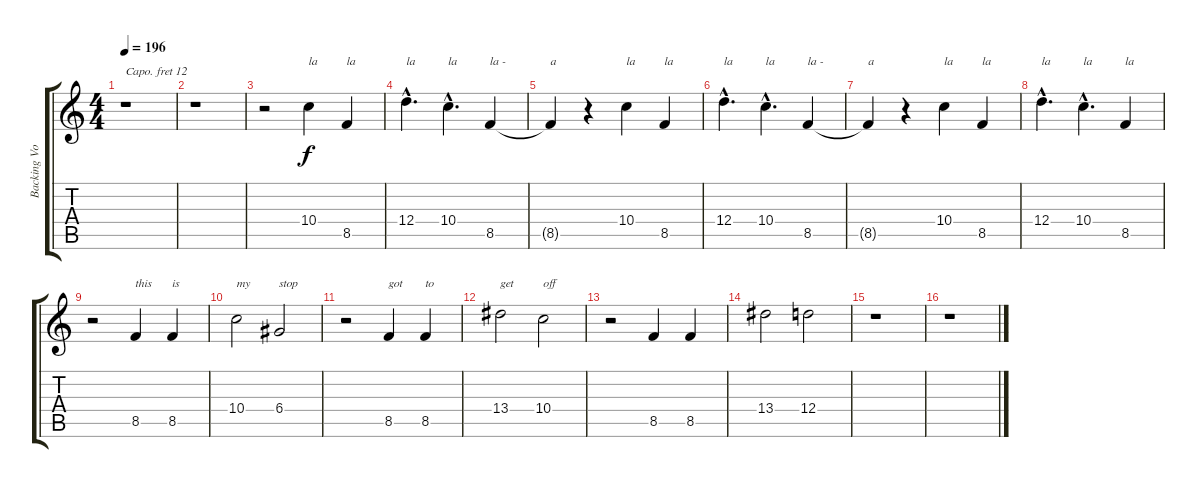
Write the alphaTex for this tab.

\track ("Backing Vocal arrangement" "Backing Vo") {instrument blownbottle}
\staff {score tabs}
\capo 12
\tuning (E4 B3 G3 D3 A2 E2) {hide}
\ts (4 4)
\tempo 196
\clef g2
\ks c
r.1{dy f instrument blownbottle} |
r.1 |
r.2 10.4.4{txt "la"} 8.5.4{txt "la"} |
12.4{hac}.4{d txt "la"} 10.4{hac}.4{d txt "la"} 8.5.4{txt "la -"} |
8.5{t}.4{txt "a"} r.4 10.4.4{txt "la"} 8.5.4{txt "la"} |
12.4{hac}.4{d txt "la"} 10.4{hac}.4{d txt "la"} 8.5.4{txt "la -"} |
8.5{t}.4{txt "a"} r.4 10.4.4{txt "la"} 8.5.4{txt "la"} |
12.4{hac}.4{d txt "la"} 10.4{hac}.4{d txt "la"} 8.5.4{txt "la"} |
r.2 8.5.4{txt "this"} 8.5.4{txt "is"} |
10.4.2{txt "my"} 6.4.2{txt "stop"} |
r.2 8.5.4{txt "got"} 8.5.4{txt "to"} |
13.4.2{txt "get"} 10.4.2{txt "off"} |
r.2 8.5.4 8.5.4 |
13.4.2 12.4.2 |
r.1 |
r.1
